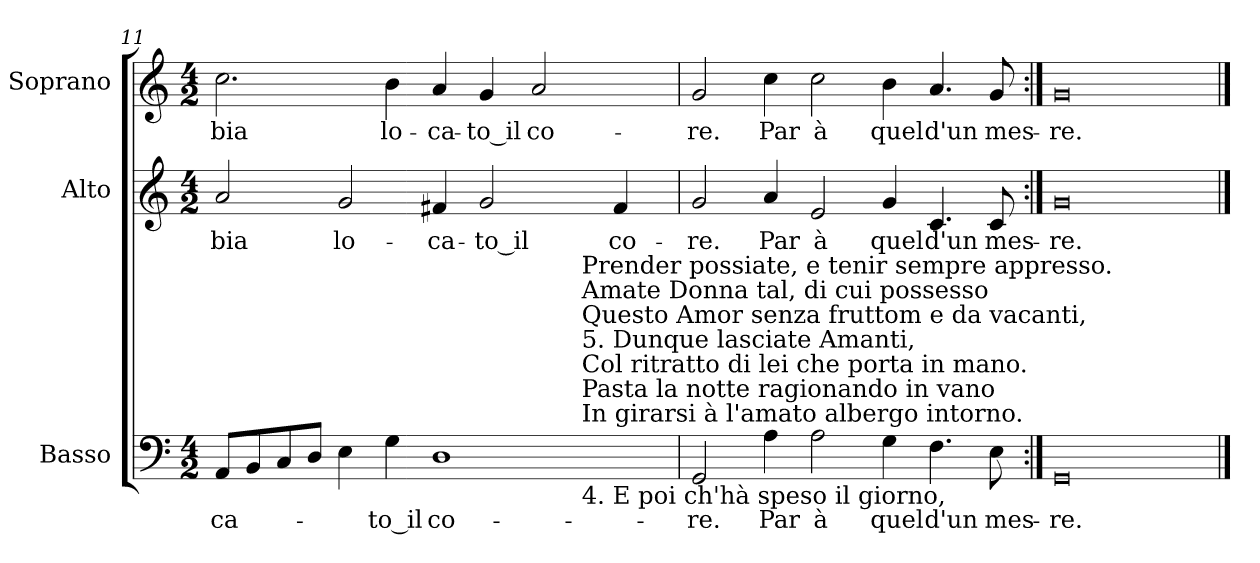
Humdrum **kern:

**kern	**text	**kern	**text	**kern	**text
*part3	*part3	*part2	*part2	*part1	*part1
*staff3	*staff3	*staff2	*staff2	*staff1	*staff1
*I"Basso	*	*I"Alto	*	*I"Soprano	*
*I'B.	*	*I'A.	*	*I'S.	*
*clefF4	*	*clefG2	*	*clefG2	*
*k[]	*	*k[]	*	*k[]	*
*C:	*	*C:	*	*C:	*
*M4/2	*	*M4/2	*	*M4/2	*
=11	=11	=11	=11	=11	=11
!	!LO:LY:b:color=#000000	!	!	!	!
!	!	!	!LO:LY:b:color=#000000	!	!
!	!	!	!	!	!LO:LY:b:color=#000000
*^	*	*	*	*	*
8AAi/L	1ryy	-ca-	2ai/	-bia	2.cci\	-bia
8BBi/	.	.	.	.	.	.
8Ci/	.	.	.	.	.	.
8Di/J	.	.	.	.	.	.
!	!	!	!	!LO:LY:b:color=#000000	!	!
4Ei\	.	.	2gi/	lo-	.	.
!	!	!LO:LY:b:color=#000000	!	!	!	!
!	!	!	!	!	!	!LO:LY:b:color=#000000
4Gi\	.	-to_il	.	.	4bi\	lo-
!	!	!LO:LY:b:color=#000000	!	!	!	!
!	!	!	!	!LO:LY:b:color=#000000	!	!
!	!	!	!	!	!	!LO:LY:b:color=#000000
1Di	2ryy	co-	4f#Xi/	-ca-	4ai/	-ca-
!	!	!	!	!LO:LY:b:color=#000000	!	!
!	!	!	!	!	!	!LO:LY:b:color=#000000
.	.	.	2gi/	-to_il	4gi/	-to_il
!	!	!	!	!	!	!LO:LY:b:color=#000000
.	16ryy	.	.	.	2ai/	co-
.	32ryy	.	.	.	.	.
.	64ryy	.	.	.	.	.
.	128ryy	.	.	.	.	.
.	512ryy	.	.	.	.	.
!	!LO:TX:b:t=4. E poi ch'hà speso il giorno,	!	!	!	!	!
!	!LO:TX:t=In girarsi à l'amato albergo intorno.	!	!	!	!	!
!	!LO:TX:t=Pasta la notte ragionando in vano	!	!	!	!	!
!	!LO:TX:t=Col ritratto di lei che porta in mano.	!	!	!	!	!
!	!LO:TX:t=5. Dunque lasciate Amanti,	!	!	!	!	!
!	!LO:TX:t=Questo Amor senza fruttom e da vacanti,	!	!	!	!	!
!	!LO:TX:t=Amate Donna tal, di cui possesso	!	!	!	!	!
!	!LO:TX:t=Prender possiate, e tenir sempre appresso.	!	!	!	!	!
.	4ryy	.	.	.	.	.
!	!	!	!	!LO:LY:b:color=#000000	!	!
.	.	.	4f#i/	co-	.	.
.	8ryy	.	.	.	.	.
.	256.ryy	.	.	.	.	.
*v	*v	*	*	*	*	*
=12	=12	=12	=12	=12	=12
*^	*	*	*	*	*
!	!	!LO:LY:b:color=#000000	!	!	!	!
*v	*v	*	*	*	*	*
*^	*	*	*	*	*
!	!	!	!	!LO:LY:b:color=#000000	!	!
*v	*v	*	*	*	*	*
*^	*	*	*	*	*
!	!	!	!	!	!	!LO:LY:b:color=#000000
*v	*v	*	*	*	*	*
2GGi/	-re.	2gi/	-re.	2gi/	-re.
!	!LO:LY:b:color=#000000	!	!	!	!
!	!	!	!LO:LY:b:color=#000000	!	!
!	!	!	!	!	!LO:LY:b:color=#000000
4Ai\	Par	4ai/	Par	4cci\	Par
!	!LO:LY:b:color=#000000	!	!	!	!
!	!	!	!LO:LY:b:color=#000000	!	!
!	!	!	!	!	!LO:LY:b:color=#000000
2Ai\	à	2ei/	à	2cci\	à
!	!LO:LY:b:color=#000000	!	!	!	!
!	!	!	!LO:LY:b:color=#000000	!	!
!	!	!	!	!	!LO:LY:b:color=#000000
4Gi\	quel	4gi/	quel	4bi\	quel
!	!LO:LY:b:color=#000000	!	!	!	!
!	!	!	!LO:LY:b:color=#000000	!	!
!	!	!	!	!	!LO:LY:b:color=#000000
4.Fi\	d'un	4.ci/	d'un	4.ai/	d'un
!	!LO:LY:b:color=#000000	!	!	!	!
!	!	!	!LO:LY:b:color=#000000	!	!
!	!	!	!	!	!LO:LY:b:color=#000000
8Ei\	mes-	8ci/	mes-	8gi/	mes-
=13:|!	=13:|!	=13:|!	=13:|!	=13:|!	=13:|!
!	!LO:LY:b:color=#000000	!	!	!	!
!	!	!	!LO:LY:b:color=#000000	!	!
!	!	!	!	!	!LO:LY:b:color=#000000
0GGi	-re.	0gi	-re.	0gi	-re.
==	==	==	==	==	==
*-	*-	*-	*-	*-	*-
